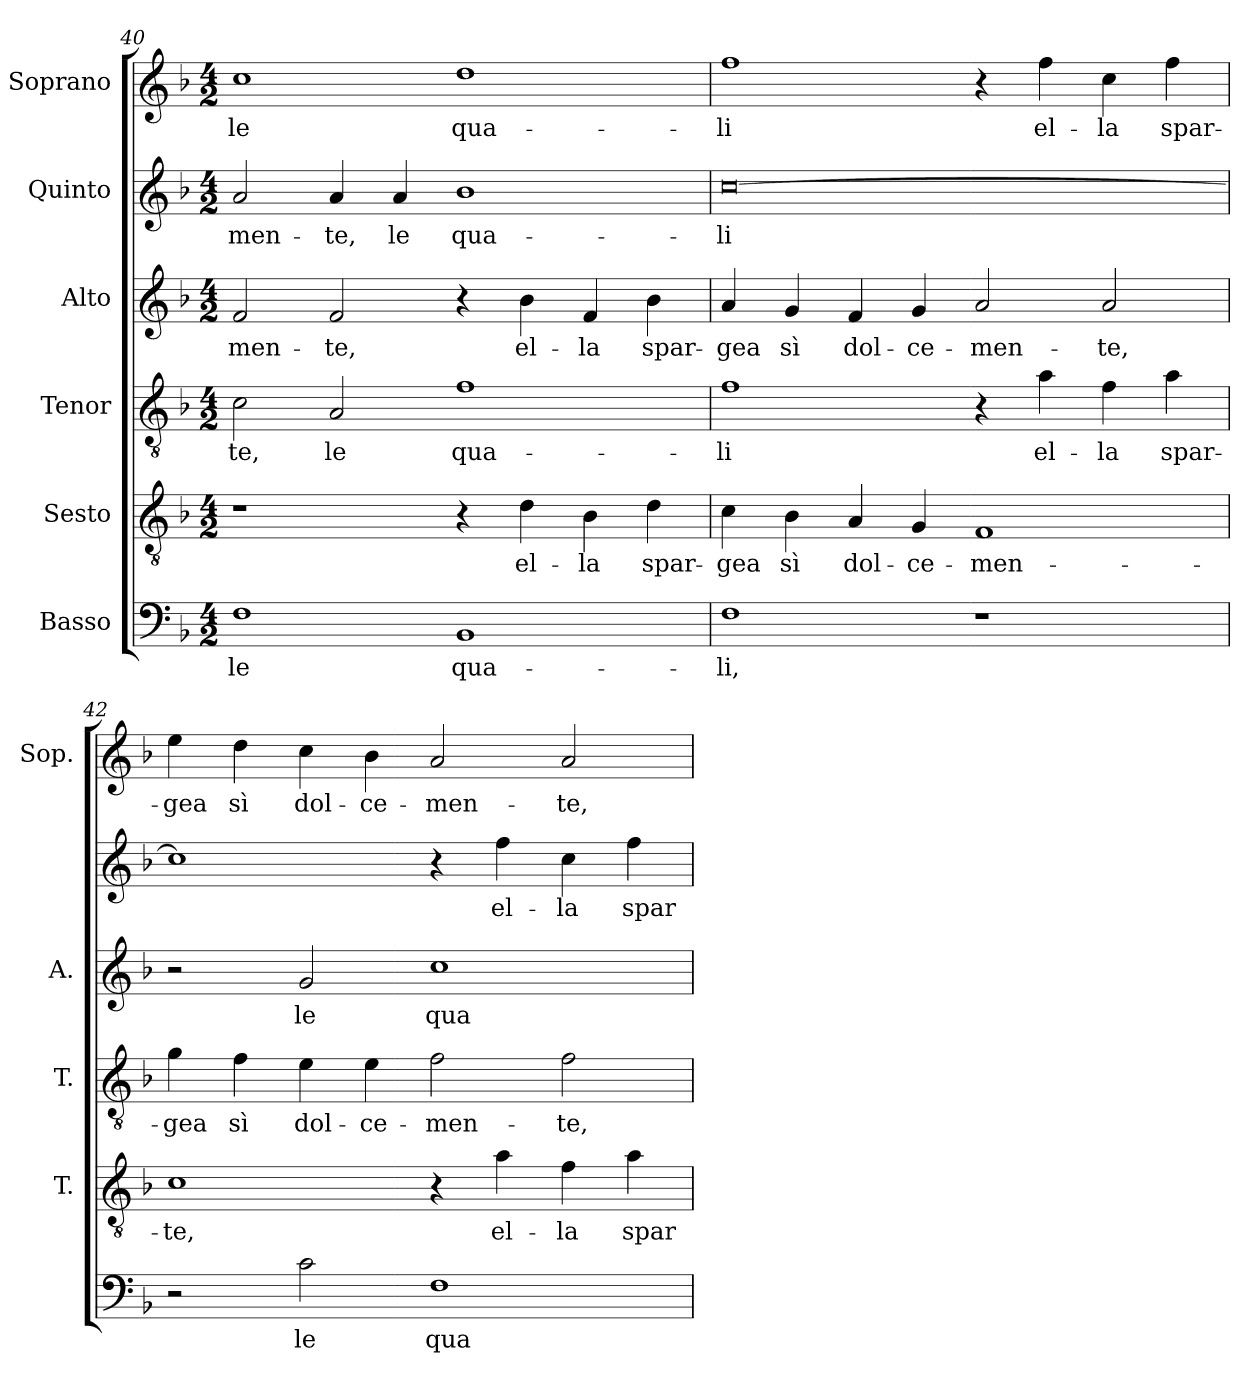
**kern	**text	**kern	**text	**kern	**text	**kern	**text	**kern	**text	**kern	**text
*part6	*part6	*part5	*part5	*part4	*part4	*part3	*part3	*part2	*part2	*part1	*part1
*staff6	*staff6	*staff5	*staff5	*staff4	*staff4	*staff3	*staff3	*staff2	*staff2	*staff1	*staff1
*I"Basso	*	*I"Sesto	*	*I"Tenor	*	*I"Alto	*	*I"Quinto	*	*I"Soprano	*
*	*	*I'T.	*	*I'T.	*	*I'A.	*	*	*	*I'Sop.	*
*clefF4	*	*clefGv2	*	*clefGv2	*	*clefG2	*	*clefG2	*	*clefG2	*
*	*	*ITrd7c12	*	*ITrd7c12	*	*	*	*	*	*	*
*k[b-]	*	*k[b-]	*	*k[b-]	*	*k[b-]	*	*k[b-]	*	*k[b-]	*
*F:	*	*F:	*	*F:	*	*F:	*	*F:	*	*F:	*
*M4/2	*	*M4/2	*	*M4/2	*	*M4/2	*	*M4/2	*	*M4/2	*
=40	=40	=40	=40	=40	=40	=40	=40	=40	=40	=40	=40
!	!LO:LY:b:color=#000000	!	!	!	!	!	!	!	!	!	!
!	!	!	!	!	!LO:LY:b:color=#000000	!	!	!	!	!	!
!	!	!	!	!	!	!	!LO:LY:b:color=#000000	!	!	!	!
!	!	!	!	!	!	!	!	!	!LO:LY:b:color=#000000	!	!
!	!	!	!	!	!	!	!	!	!	!	!LO:LY:b:color=#000000
1Fi	le	1r	.	2Ci\	-te,	2fi/	-men-	2ai/	-men-	1cci	le
!	!	!	!	!	!LO:LY:b:color=#000000	!	!	!	!	!	!
!	!	!	!	!	!	!	!LO:LY:b:color=#000000	!	!	!	!
!	!	!	!	!	!	!	!	!	!LO:LY:b:color=#000000	!	!
.	.	.	.	2AAi/	le	2fi/	-te,	4ai/	-te,	.	.
!	!	!	!	!	!	!	!	!	!LO:LY:b:color=#000000	!	!
.	.	.	.	.	.	.	.	4ai/	le	.	.
!	!LO:LY:b:color=#000000	!	!	!	!	!	!	!	!	!	!
!	!	!	!	!	!LO:LY:b:color=#000000	!	!	!	!	!	!
!	!	!	!	!	!	!	!	!	!LO:LY:b:color=#000000	!	!
!	!	!	!	!	!	!	!	!	!	!	!LO:LY:b:color=#000000
1BB-i	qua-	4r	.	1Fi	qua-	4r	.	1b-i	qua-	1ddi	qua-
!	!	!	!LO:LY:b:color=#000000	!	!	!	!	!	!	!	!
!	!	!	!	!	!	!	!LO:LY:b:color=#000000	!	!	!	!
.	.	4Di\	el-	.	.	4b-i\	el-	.	.	.	.
!	!	!	!LO:LY:b:color=#000000	!	!	!	!	!	!	!	!
!	!	!	!	!	!	!	!LO:LY:b:color=#000000	!	!	!	!
.	.	4BB-i\	-la	.	.	4fi/	-la	.	.	.	.
!	!	!	!LO:LY:b:color=#000000	!	!	!	!	!	!	!	!
!	!	!	!	!	!	!	!LO:LY:b:color=#000000	!	!	!	!
.	.	4Di\	spar-	.	.	4b-i\	spar-	.	.	.	.
=41	=41	=41	=41	=41	=41	=41	=41	=41	=41	=41	=41
!	!LO:LY:b:color=#000000	!	!	!	!	!	!	!	!	!	!
!	!	!	!LO:LY:b:color=#000000	!	!	!	!	!	!	!	!
!	!	!	!	!	!LO:LY:b:color=#000000	!	!	!	!	!	!
!	!	!	!	!	!	!	!LO:LY:b:color=#000000	!	!	!	!
!	!	!	!	!	!	!	!	!	!LO:LY:b:color=#000000	!	!
!	!	!	!	!	!	!	!	!	!	!	!LO:LY:b:color=#000000
1Fi	-li,	4Ci\	-gea	1Fi	-li	4ai/	-gea	[0cci	-li	1ffi	-li
!	!	!	!LO:LY:b:color=#000000	!	!	!	!	!	!	!	!
!	!	!	!	!	!	!	!LO:LY:b:color=#000000	!	!	!	!
.	.	4BB-i\	sì	.	.	4gi/	sì	.	.	.	.
!	!	!	!LO:LY:b:color=#000000	!	!	!	!	!	!	!	!
!	!	!	!	!	!	!	!LO:LY:b:color=#000000	!	!	!	!
.	.	4AAi/	dol-	.	.	4fi/	dol-	.	.	.	.
!	!	!	!LO:LY:b:color=#000000	!	!	!	!	!	!	!	!
!	!	!	!	!	!	!	!LO:LY:b:color=#000000	!	!	!	!
.	.	4GGi/	-ce-	.	.	4gi/	-ce-	.	.	.	.
!	!	!	!LO:LY:b:color=#000000	!	!	!	!	!	!	!	!
!	!	!	!	!	!	!	!LO:LY:b:color=#000000	!	!	!	!
1r	.	1FFi	-men-	4r	.	2ai/	-men-	.	.	4r	.
!	!	!	!	!	!LO:LY:b:color=#000000	!	!	!	!	!	!
!	!	!	!	!	!	!	!	!	!	!	!LO:LY:b:color=#000000
.	.	.	.	4Ai\	el-	.	.	.	.	4ffi\	el-
!	!	!	!	!	!LO:LY:b:color=#000000	!	!	!	!	!	!
!	!	!	!	!	!	!	!LO:LY:b:color=#000000	!	!	!	!
!	!	!	!	!	!	!	!	!	!	!	!LO:LY:b:color=#000000
.	.	.	.	4Fi\	-la	2ai/	-te,	.	.	4cci\	-la
!	!	!	!	!	!LO:LY:b:color=#000000	!	!	!	!	!	!
!	!	!	!	!	!	!	!	!	!	!	!LO:LY:b:color=#000000
.	.	.	.	4Ai\	spar-	.	.	.	.	4ffi\	spar-
!!LO:LB:g=z
=42	=42	=42	=42	=42	=42	=42	=42	=42	=42	=42	=42
!	!	!	!LO:LY:b:color=#000000	!	!	!	!	!	!	!	!
!	!	!	!	!	!LO:LY:b:color=#000000	!	!	!	!	!	!
!	!	!	!	!	!	!	!	!	!	!	!LO:LY:b:color=#000000
2r	.	1Ci	-te,	4Gi\	-gea	2r	.	1cci]	.	4eei\	-gea
!	!	!	!	!	!LO:LY:b:color=#000000	!	!	!	!	!	!
!	!	!	!	!	!	!	!	!	!	!	!LO:LY:b:color=#000000
.	.	.	.	4Fi\	sì	.	.	.	.	4ddi\	sì
!	!LO:LY:b:color=#000000	!	!	!	!	!	!	!	!	!	!
!	!	!	!	!	!LO:LY:b:color=#000000	!	!	!	!	!	!
!	!	!	!	!	!	!	!LO:LY:b:color=#000000	!	!	!	!
!	!	!	!	!	!	!	!	!	!	!	!LO:LY:b:color=#000000
2ci\	le	.	.	4Ei\	dol-	2gi/	le	.	.	4cci\	dol-
!	!	!	!	!	!LO:LY:b:color=#000000	!	!	!	!	!	!
!	!	!	!	!	!	!	!	!	!	!	!LO:LY:b:color=#000000
.	.	.	.	4Ei\	-ce-	.	.	.	.	4b-i\	-ce-
!	!LO:LY:b:color=#000000	!	!	!	!	!	!	!	!	!	!
!	!	!	!	!	!LO:LY:b:color=#000000	!	!	!	!	!	!
!	!	!	!	!	!	!	!LO:LY:b:color=#000000	!	!	!	!
!	!	!	!	!	!	!	!	!	!	!	!LO:LY:b:color=#000000
1Fi	qua-	4r	.	2Fi\	-men-	1cci	qua-	4r	.	2ai/	-men-
!	!	!	!LO:LY:b:color=#000000	!	!	!	!	!	!	!	!
!	!	!	!	!	!	!	!	!	!LO:LY:b:color=#000000	!	!
.	.	4Ai\	el-	.	.	.	.	4ffi\	el-	.	.
!	!	!	!LO:LY:b:color=#000000	!	!	!	!	!	!	!	!
!	!	!	!	!	!LO:LY:b:color=#000000	!	!	!	!	!	!
!	!	!	!	!	!	!	!	!	!LO:LY:b:color=#000000	!	!
!	!	!	!	!	!	!	!	!	!	!	!LO:LY:b:color=#000000
.	.	4Fi\	-la	2Fi\	-te,	.	.	4cci\	-la	2ai/	-te,
!	!	!	!LO:LY:b:color=#000000	!	!	!	!	!	!	!	!
!	!	!	!	!	!	!	!	!	!LO:LY:b:color=#000000	!	!
.	.	4Ai\	spar-	.	.	.	.	4ffi\	spar-	.	.
=	=	=	=	=	=	=	=	=	=	=	=
*-	*-	*-	*-	*-	*-	*-	*-	*-	*-	*-	*-
